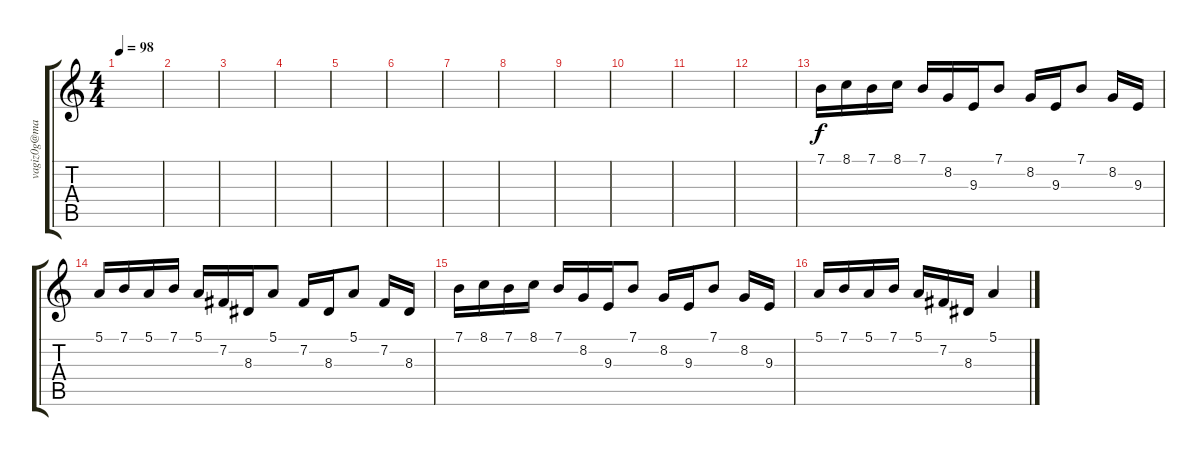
\track ("" "vagiz0g@ma") {instrument tuba}
\staff {score tabs}
\tuning (E4 B3 G3 D3 A2 E2) {hide}
\ts (4 4)
\tempo 98
\clef g2
\ks c
|
|
|
|
|
|
|
|
|
|
|
|
7.1.16 8.1.16 7.1.16 8.1.16 7.1.16 8.2.16 9.3.16 7.1.8 8.2.16 9.3.16 7.1.8 8.2.16 9.3.16 |
5.1.16 7.1.16 5.1.16 7.1.16 5.1.16 7.2.16 8.3.16 5.1.8 7.2.16 8.3.16 5.1.8 7.2.16 8.3.16 |
7.1.16 8.1.16 7.1.16 8.1.16 7.1.16 8.2.16 9.3.16 7.1.8 8.2.16 9.3.16 7.1.8 8.2.16 9.3.16 |
5.1.16 7.1.16 5.1.16 7.1.16 5.1.16 7.2.16 8.3.16 5.1.4
